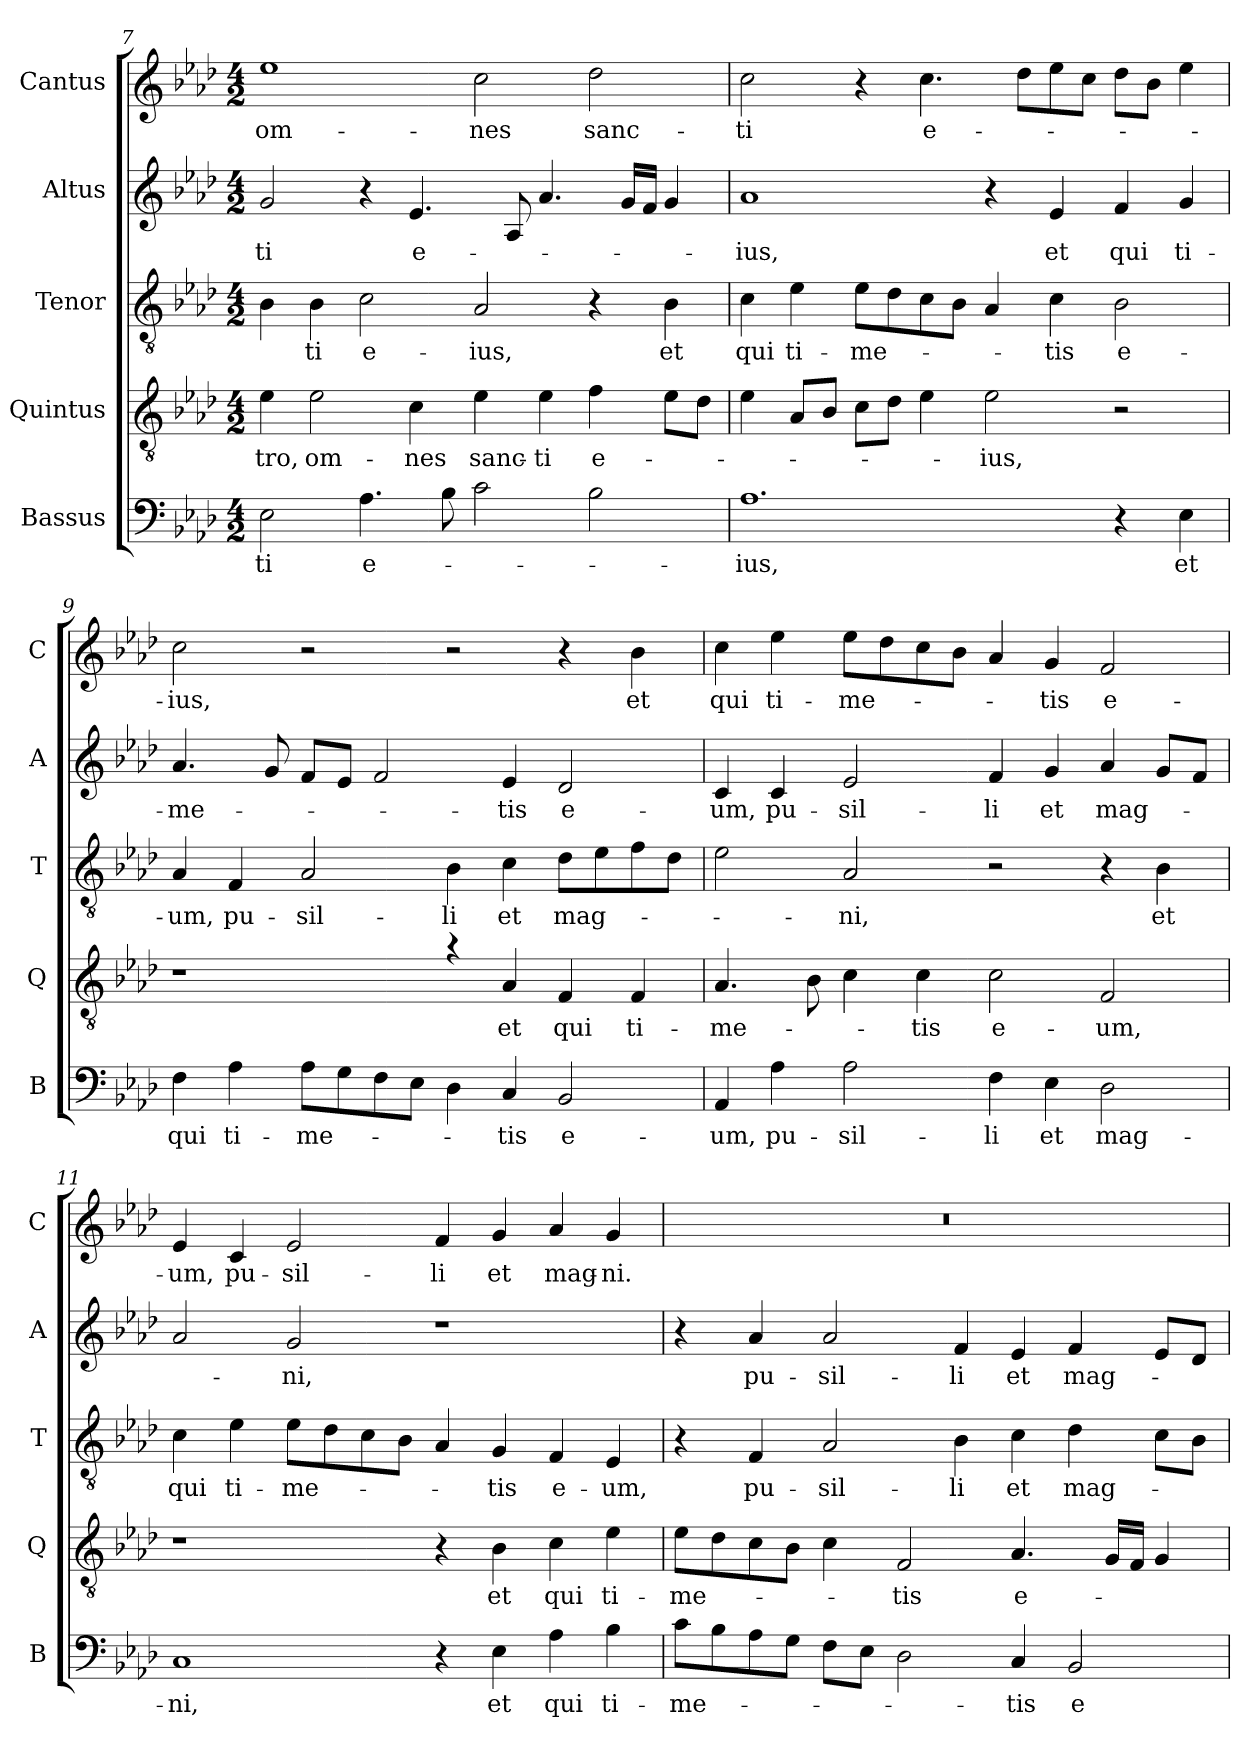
**kern	**text	**kern	**text	**kern	**text	**kern	**text	**kern	**text
*part5	*part5	*part4	*part4	*part3	*part3	*part2	*part2	*part1	*part1
*staff5	*staff5	*staff4	*staff4	*staff3	*staff3	*staff2	*staff2	*staff1	*staff1
*I"Bassus	*	*I"Quintus	*	*I"Tenor	*	*I"Altus	*	*I"Cantus	*
*I'B	*	*I'Q	*	*I'T	*	*I'A	*	*I'C	*
!!LO:PB:g=z
*clefF4	*	*clefGv2	*	*clefGv2	*	*clefG2	*	*clefG2	*
*k[b-e-a-d-]	*	*k[b-e-a-d-]	*	*k[b-e-a-d-]	*	*k[b-e-a-d-]	*	*k[b-e-a-d-]	*
*A-:	*	*A-:	*	*A-:	*	*A-:	*	*A-:	*
*M4/2	*	*M4/2	*	*M4/2	*	*M4/2	*	*M4/2	*
=7	=7	=7	=7	=7	=7	=7	=7	=7	=7
!	!LO:LY:b	!	!LO:LY:b	!	!	!	!LO:LY:b	!	!LO:LY:b
2E-\	-ti	4e-\	-tro,	4B-\	.	2g/	-ti	1ee-	om-
!	!	!	!LO:LY:b	!	!LO:LY:b	!	!	!	!
.	.	2e-\	om-	4B-\	-ti	.	.	.	.
!	!LO:LY:b	!	!	!	!LO:LY:b	!	!	!	!
4.A-\	e-	.	.	2c\	e-	4r	.	.	.
!	!	!	!LO:LY:b	!	!	!	!LO:LY:b	!	!
.	.	4c\	-nes	.	.	4.e-/	e-	.	.
8B-\	.	.	.	.	.	.	.	.	.
!	!	!	!LO:LY:b	!	!LO:LY:b	!	!	!	!LO:LY:b
2c\	.	4e-\	sanc-	2A-/	-ius,	.	.	2cc\	-nes
.	.	.	.	.	.	8A-/	.	.	.
!	!	!	!LO:LY:b	!	!	!	!	!	!
.	.	4e-\	-ti	.	.	4.a-/	.	.	.
!	!	!	!LO:LY:b	!	!	!	!	!	!LO:LY:b
2B-\	.	4f\	e-	4r	.	.	.	2dd-\	sanc-
.	.	.	.	.	.	16g/LL	.	.	.
.	.	.	.	.	.	16f/JJ	.	.	.
!	!	!	!	!	!LO:LY:b	!	!	!	!
.	.	8e-\L	.	4B-\	et	4g/	.	.	.
.	.	8d-\J	.	.	.	.	.	.	.
=8	=8	=8	=8	=8	=8	=8	=8	=8	=8
!	!LO:LY:b	!	!	!	!LO:LY:b	!	!LO:LY:b	!	!LO:LY:b
1.A-	-ius,	4e-\	.	4c\	qui	1a-	-ius,	2cc\	-ti
!	!	!	!	!	!LO:LY:b	!	!	!	!
.	.	8A-/L	.	4e-\	ti-	.	.	.	.
.	.	8B-/J	.	.	.	.	.	.	.
!	!	!	!	!	!LO:LY:b	!	!	!	!
.	.	8c\L	.	8e-\L	-me-	.	.	4r	.
.	.	8d-\J	.	8d-\	.	.	.	.	.
!	!	!	!	!	!	!	!	!	!LO:LY:b
.	.	4e-\	.	8c\	.	.	.	4.cc\	e-
.	.	.	.	8B-\J	.	.	.	.	.
!	!	!	!LO:LY:b	!	!	!	!	!	!
.	.	2e-\	-ius,	4A-/	.	4r	.	.	.
.	.	.	.	.	.	.	.	8dd-\L	.
!	!	!	!	!	!LO:LY:b	!	!LO:LY:b	!	!
.	.	.	.	4c\	-tis	4e-/	et	8ee-\	.
.	.	.	.	.	.	.	.	8cc\J	.
!	!	!	!	!	!LO:LY:b	!	!LO:LY:b	!	!
4r	.	2r	.	2B-\	e-	4f/	qui	8dd-\L	.
.	.	.	.	.	.	.	.	8b-\J	.
!	!LO:LY:b	!	!	!	!	!	!LO:LY:b	!	!
4E-\	et	.	.	.	.	4g/	ti-	4ee-\	.
=9	=9	=9	=9	=9	=9	=9	=9	=9	=9
!	!LO:LY:b	!	!	!	!LO:LY:b	!	!LO:LY:b	!	!LO:LY:b
4F\	qui	1r	.	4A-/	-um,	4.a-/	-me-	2cc\	-ius,
!	!LO:LY:b	!	!	!	!LO:LY:b	!	!	!	!
4A-\	ti-	.	.	4F/	pu-	.	.	.	.
.	.	.	.	.	.	8g/	.	.	.
!	!LO:LY:b	!	!	!	!LO:LY:b	!	!	!	!
8A-\L	-me-	.	.	2A-/	-sil-	8f/L	.	2r	.
8G\	.	.	.	.	.	8e-/J	.	.	.
8F\	.	.	.	.	.	2f/	.	.	.
8E-\J	.	.	.	.	.	.	.	.	.
!	!	!	!	!	!LO:LY:b	!	!	!	!
4D-\	.	4ra	.	4B-\	-li	.	.	2r	.
!	!LO:LY:b	!	!LO:LY:b	!	!LO:LY:b	!	!LO:LY:b	!	!
4C/	-tis	4A-/	et	4c\	et	4e-/	-tis	.	.
!	!LO:LY:b	!	!LO:LY:b	!	!LO:LY:b	!	!LO:LY:b	!	!
2BB-/	e-	4F/	qui	8d-\L	mag-	2d-/	e-	4r	.
.	.	.	.	8e-\	.	.	.	.	.
!	!	!	!LO:LY:b	!	!	!	!	!	!LO:LY:b
.	.	4F/	ti-	8f\	.	.	.	4b-\	et
.	.	.	.	8d-\J	.	.	.	.	.
!!LO:LB:g=z
=10	=10	=10	=10	=10	=10	=10	=10	=10	=10
!	!LO:LY:b	!	!LO:LY:b	!	!	!	!LO:LY:b	!	!LO:LY:b
4AA-/	-um,	4.A-/	-me-	2e-\	.	4c/	-um,	4cc\	qui
!	!LO:LY:b	!	!	!	!	!	!LO:LY:b	!	!LO:LY:b
4A-\	pu-	.	.	.	.	4c/	pu-	4ee-\	ti-
.	.	8B-\	.	.	.	.	.	.	.
!	!LO:LY:b	!	!	!	!LO:LY:b	!	!LO:LY:b	!	!LO:LY:b
2A-\	-sil-	4c\	.	2A-/	-ni,	2e-/	-sil-	8ee-\L	-me-
.	.	.	.	.	.	.	.	8dd-\	.
!	!	!	!LO:LY:b	!	!	!	!	!	!
.	.	4c\	-tis	.	.	.	.	8cc\	.
.	.	.	.	.	.	.	.	8b-\J	.
!	!LO:LY:b	!	!LO:LY:b	!	!	!	!LO:LY:b	!	!
4F\	-li	2c\	e-	2r	.	4f/	-li	4a-/	.
!	!LO:LY:b	!	!	!	!	!	!LO:LY:b	!	!LO:LY:b
4E-\	et	.	.	.	.	4g/	et	4g/	-tis
!	!LO:LY:b	!	!LO:LY:b	!	!	!	!LO:LY:b	!	!LO:LY:b
2D-\	mag-	2F/	-um,	4r	.	4a-/	mag-	2f/	e-
!	!	!	!	!	!LO:LY:b	!	!	!	!
.	.	.	.	4B-\	et	8g/L	.	.	.
.	.	.	.	.	.	8f/J	.	.	.
=11	=11	=11	=11	=11	=11	=11	=11	=11	=11
!	!LO:LY:b	!	!	!	!LO:LY:b	!	!	!	!LO:LY:b
1C	-ni,	1r	.	4c\	qui	2a-/	.	4e-/	-um,
!	!	!	!	!	!LO:LY:b	!	!	!	!LO:LY:b
.	.	.	.	4e-\	ti-	.	.	4c/	pu-
!	!	!	!	!	!LO:LY:b	!	!LO:LY:b	!	!LO:LY:b
.	.	.	.	8e-\L	-me-	2g/	-ni,	2e-/	-sil-
.	.	.	.	8d-\	.	.	.	.	.
.	.	.	.	8c\	.	.	.	.	.
.	.	.	.	8B-\J	.	.	.	.	.
!	!	!	!	!	!	!	!	!	!LO:LY:b
4r	.	4r	.	4A-/	.	1r	.	4f/	-li
!	!LO:LY:b	!	!LO:LY:b	!	!LO:LY:b	!	!	!	!LO:LY:b
4E-\	et	4B-\	et	4G/	-tis	.	.	4g/	et
!	!LO:LY:b	!	!LO:LY:b	!	!LO:LY:b	!	!	!	!LO:LY:b
4A-\	qui	4c\	qui	4F/	e-	.	.	4a-/	mag-
!	!LO:LY:b	!	!LO:LY:b	!	!LO:LY:b	!	!	!	!LO:LY:b
4B-\	ti-	4e-\	ti-	4E-/	-um,	.	.	4g/	-ni.
=12	=12	=12	=12	=12	=12	=12	=12	=12	=12
!	!LO:LY:b	!	!LO:LY:b	!	!	!	!	!	!
8c\L	-me-	8e-\L	-me-	4r	.	4r	.	0r	.
8B-\	.	8d-\	.	.	.	.	.	.	.
!	!	!	!	!	!LO:LY:b	!	!LO:LY:b	!	!
8A-\	.	8c\	.	4F/	pu-	4a-/	pu-	.	.
8G\J	.	8B-\J	.	.	.	.	.	.	.
!	!	!	!	!	!LO:LY:b	!	!LO:LY:b	!	!
8F\L	.	4c\	.	2A-/	-sil-	2a-/	-sil-	.	.
8E-\J	.	.	.	.	.	.	.	.	.
!	!	!	!LO:LY:b	!	!	!	!	!	!
2D-\	.	2F/	-tis	.	.	.	.	.	.
!	!	!	!	!	!LO:LY:b	!	!LO:LY:b	!	!
.	.	.	.	4B-\	-li	4f/	-li	.	.
!	!LO:LY:b	!	!LO:LY:b	!	!LO:LY:b	!	!LO:LY:b	!	!
4C/	-tis	4.A-/	e-	4c\	et	4e-/	et	.	.
!	!LO:LY:b	!	!	!	!LO:LY:b	!	!LO:LY:b	!	!
2BB-/	e-	.	.	4d-\	mag-	4f/	mag-	.	.
.	.	16G/LL	.	.	.	.	.	.	.
.	.	16F/JJ	.	.	.	.	.	.	.
.	.	4G/	.	8c\L	.	8e-/L	.	.	.
.	.	.	.	8B-\J	.	8d-/J	.	.	.
=	=	=	=	=	=	=	=	=	=
*-	*-	*-	*-	*-	*-	*-	*-	*-	*-
